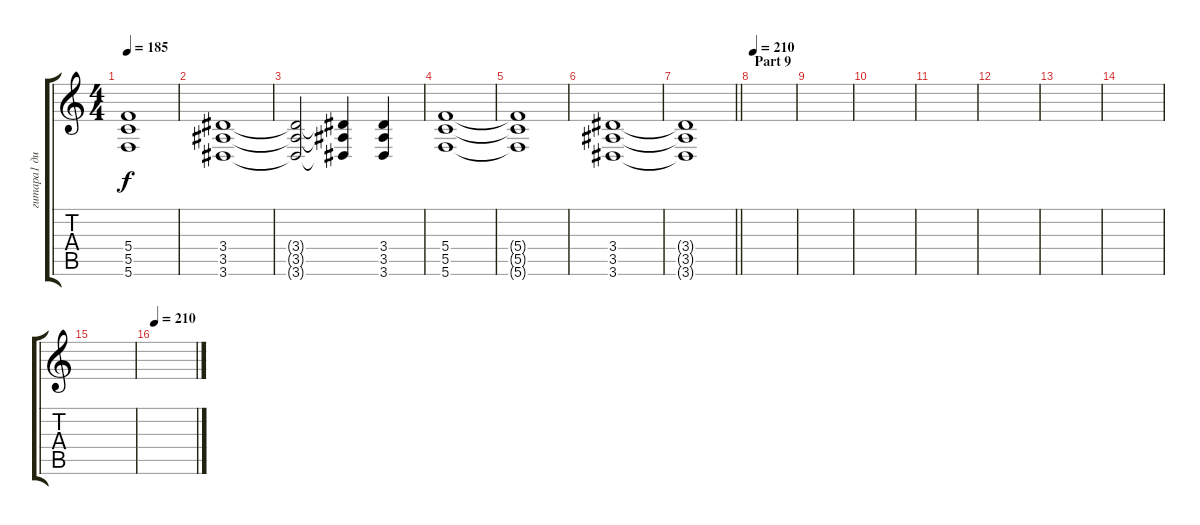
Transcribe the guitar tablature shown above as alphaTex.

\track ("гитара1 дист" "гитара1 ди") {instrument distortionguitar}
\staff {score tabs}
\tuning (D4 A3 F3 C3 G2 C2) {hide}
\ts (4 4)
\tempo 185
\clef g2
\ks c
(5.4{t} 5.5{t} 5.6{t}).1{dy f} |
(3.4 3.5 3.6).1 |
(3.4{t} 3.5{t} 3.6{t}).2 (3.4{t} 3.5{t} 3.6{t}).4 (3.4 3.5 3.6).4 |
(5.4 5.5 5.6).1 |
(5.4{t} 5.5{t} 5.6{t}).1 |
(3.4 3.5 3.6).1 |
\barLineRight lightlight
(3.4{t} 3.5{t} 3.6{t}).1 |
\section ("" "Part 9")
\tempo 210
|
|
|
|
|
|
|
|
\tempo 210
